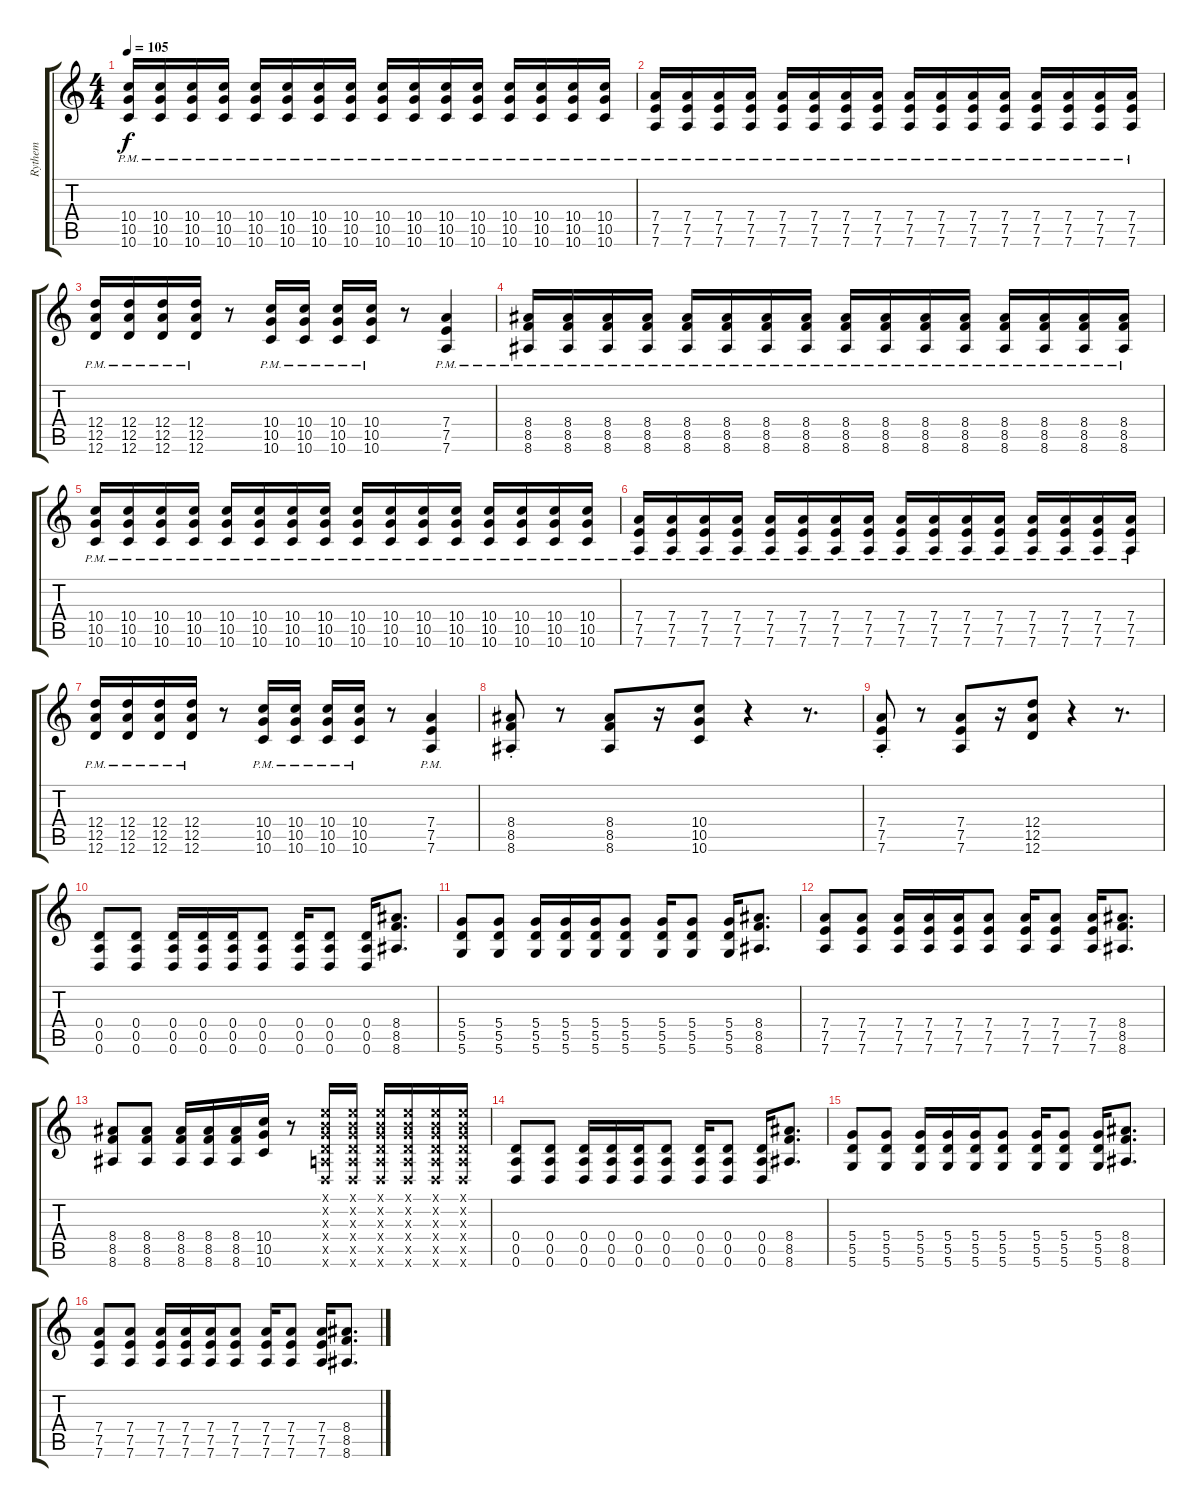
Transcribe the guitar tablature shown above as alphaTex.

\track ("Rythem" "Rythem") {instrument distortionguitar}
\staff {score tabs}
\tuning (E4 B3 G3 D3 A2 D2) {hide}
\ts (4 4)
\tempo 105
\clef g2
\ks c
(10.4{pm} 10.5{pm} 10.6{pm}).16{dy f} (10.4{pm} 10.5{pm} 10.6{pm}).16 (10.4{pm} 10.5{pm} 10.6{pm}).16 (10.4{pm} 10.5{pm} 10.6{pm}).16 (10.4{pm} 10.5{pm} 10.6{pm}).16 (10.4{pm} 10.5{pm} 10.6{pm}).16 (10.4{pm} 10.5{pm} 10.6{pm}).16 (10.4{pm} 10.5{pm} 10.6{pm}).16 (10.4{pm} 10.5{pm} 10.6{pm}).16 (10.4{pm} 10.5{pm} 10.6{pm}).16 (10.4{pm} 10.5{pm} 10.6{pm}).16 (10.4{pm} 10.5{pm} 10.6{pm}).16 (10.4{pm} 10.5{pm} 10.6{pm}).16 (10.4{pm} 10.5{pm} 10.6{pm}).16 (10.4{pm} 10.5{pm} 10.6{pm}).16 (10.4{pm} 10.5{pm} 10.6{pm}).16 |
(7.4{pm} 7.5{pm} 7.6{pm}).16 (7.4{pm} 7.5{pm} 7.6{pm}).16 (7.4{pm} 7.5{pm} 7.6{pm}).16 (7.4{pm} 7.5{pm} 7.6{pm}).16 (7.4{pm} 7.5{pm} 7.6{pm}).16 (7.4{pm} 7.5{pm} 7.6{pm}).16 (7.4{pm} 7.5{pm} 7.6{pm}).16 (7.4{pm} 7.5{pm} 7.6{pm}).16 (7.4{pm} 7.5{pm} 7.6{pm}).16 (7.4{pm} 7.5{pm} 7.6{pm}).16 (7.4{pm} 7.5{pm} 7.6{pm}).16 (7.4{pm} 7.5{pm} 7.6{pm}).16 (7.4{pm} 7.5{pm} 7.6{pm}).16 (7.4{pm} 7.5{pm} 7.6{pm}).16 (7.4{pm} 7.5{pm} 7.6{pm}).16 (7.4{pm} 7.5{pm} 7.6{pm}).16 |
(12.4{pm} 12.5{pm} 12.6{pm}).16 (12.4{pm} 12.5{pm} 12.6{pm}).16 (12.4{pm} 12.5{pm} 12.6{pm}).16 (12.4{pm} 12.5{pm} 12.6{pm}).16 r.8 (10.4{pm} 10.5{pm} 10.6{pm}).16 (10.4{pm} 10.5{pm} 10.6{pm}).16 (10.4{pm} 10.5{pm} 10.6{pm}).16 (10.4{pm} 10.5{pm} 10.6{pm}).16 r.8 (7.4{pm} 7.5{pm} 7.6{pm}).4 |
(8.4{pm} 8.5{pm} 8.6{pm}).16 (8.4{pm} 8.5{pm} 8.6{pm}).16 (8.4{pm} 8.5{pm} 8.6{pm}).16 (8.4{pm} 8.5{pm} 8.6{pm}).16 (8.4{pm} 8.5{pm} 8.6{pm}).16 (8.4{pm} 8.5{pm} 8.6{pm}).16 (8.4{pm} 8.5{pm} 8.6{pm}).16 (8.4{pm} 8.5{pm} 8.6{pm}).16 (8.4{pm} 8.5{pm} 8.6{pm}).16 (8.4{pm} 8.5{pm} 8.6{pm}).16 (8.4{pm} 8.5{pm} 8.6{pm}).16 (8.4{pm} 8.5{pm} 8.6{pm}).16 (8.4{pm} 8.5{pm} 8.6{pm}).16 (8.4{pm} 8.5{pm} 8.6{pm}).16 (8.4{pm} 8.5{pm} 8.6{pm}).16 (8.4{pm} 8.5{pm} 8.6{pm}).16 |
(10.4{pm} 10.5{pm} 10.6{pm}).16 (10.4{pm} 10.5{pm} 10.6{pm}).16 (10.4{pm} 10.5{pm} 10.6{pm}).16 (10.4{pm} 10.5{pm} 10.6{pm}).16 (10.4{pm} 10.5{pm} 10.6{pm}).16 (10.4{pm} 10.5{pm} 10.6{pm}).16 (10.4{pm} 10.5{pm} 10.6{pm}).16 (10.4{pm} 10.5{pm} 10.6{pm}).16 (10.4{pm} 10.5{pm} 10.6{pm}).16 (10.4{pm} 10.5{pm} 10.6{pm}).16 (10.4{pm} 10.5{pm} 10.6{pm}).16 (10.4{pm} 10.5{pm} 10.6{pm}).16 (10.4{pm} 10.5{pm} 10.6{pm}).16 (10.4{pm} 10.5{pm} 10.6{pm}).16 (10.4{pm} 10.5{pm} 10.6{pm}).16 (10.4{pm} 10.5{pm} 10.6{pm}).16 |
(7.4{pm} 7.5{pm} 7.6{pm}).16 (7.4{pm} 7.5{pm} 7.6{pm}).16 (7.4{pm} 7.5{pm} 7.6{pm}).16 (7.4{pm} 7.5{pm} 7.6{pm}).16 (7.4{pm} 7.5{pm} 7.6{pm}).16 (7.4{pm} 7.5{pm} 7.6{pm}).16 (7.4{pm} 7.5{pm} 7.6{pm}).16 (7.4{pm} 7.5{pm} 7.6{pm}).16 (7.4{pm} 7.5{pm} 7.6{pm}).16 (7.4{pm} 7.5{pm} 7.6{pm}).16 (7.4{pm} 7.5{pm} 7.6{pm}).16 (7.4{pm} 7.5{pm} 7.6{pm}).16 (7.4{pm} 7.5{pm} 7.6{pm}).16 (7.4{pm} 7.5{pm} 7.6{pm}).16 (7.4{pm} 7.5{pm} 7.6{pm}).16 (7.4{pm} 7.5{pm} 7.6{pm}).16 |
(12.4{pm} 12.5{pm} 12.6{pm}).16 (12.4{pm} 12.5{pm} 12.6{pm}).16 (12.4{pm} 12.5{pm} 12.6{pm}).16 (12.4{pm} 12.5{pm} 12.6{pm}).16 r.8 (10.4{pm} 10.5{pm} 10.6{pm}).16 (10.4{pm} 10.5{pm} 10.6{pm}).16 (10.4{pm} 10.5{pm} 10.6{pm}).16 (10.4{pm} 10.5{pm} 10.6{pm}).16 r.8 (7.4{pm} 7.5{pm} 7.6{pm}).4 |
(8.4 8.5 8.6{st}).8 r.8 (8.4 8.5 8.6).8 r.16 (10.4 10.5 10.6).8 r.4 r.8{d} |
(7.4 7.5 7.6{st}).8 r.8 (7.4 7.5 7.6).8 r.16 (12.4 12.5 12.6).8 r.4 r.8{d} |
(0.4 0.5 0.6).8 (0.4 0.5 0.6).8 (0.4 0.5 0.6).16 (0.4 0.5 0.6).16 (0.4 0.5 0.6).16 (0.4 0.5 0.6).8 (0.4 0.5 0.6).16 (0.4 0.5 0.6).8 (0.4 0.5 0.6).16 (8.4 8.5 8.6).8{d} |
(5.4 5.5 5.6).8 (5.4 5.5 5.6).8 (5.4 5.5 5.6).16 (5.4 5.5 5.6).16 (5.4 5.5 5.6).16 (5.4 5.5 5.6).8 (5.4 5.5 5.6).16 (5.4 5.5 5.6).8 (5.4 5.5 5.6).16 (8.4 8.5 8.6).8{d} |
(7.4 7.5 7.6).8 (7.4 7.5 7.6).8 (7.4 7.5 7.6).16 (7.4 7.5 7.6).16 (7.4 7.5 7.6).16 (7.4 7.5 7.6).8 (7.4 7.5 7.6).16 (7.4 7.5 7.6).8 (7.4 7.5 7.6).16 (8.4 8.5 8.6).8{d} |
(8.4 8.5 8.6).8 (8.4 8.5 8.6).8 (8.4 8.5 8.6).16 (8.4 8.5 8.6).16 (8.4 8.5 8.6).16 (10.4 10.5 10.6).16 r.8 (0.1{x} 0.2{x} 0.3{x} 0.4{x} 0.5{x} 0.6{x}).16 (0.1{x} 0.2{x} 0.3{x} 0.4{x} 0.5{x} 0.6{x}).16 (0.1{x} 0.2{x} 0.3{x} 0.4{x} 0.5{x} 0.6{x}).16 (0.1{x} 0.2{x} 0.3{x} 0.4{x} 0.5{x} 0.6{x}).16 (0.1{x} 0.2{x} 0.3{x} 0.4{x} 0.5{x} 0.6{x}).16 (0.1{x} 0.2{x} 0.3{x} 0.4{x} 0.5{x} 0.6{x}).16 |
(0.4 0.5 0.6).8 (0.4 0.5 0.6).8 (0.4 0.5 0.6).16 (0.4 0.5 0.6).16 (0.4 0.5 0.6).16 (0.4 0.5 0.6).8 (0.4 0.5 0.6).16 (0.4 0.5 0.6).8 (0.4 0.5 0.6).16 (8.4 8.5 8.6).8{d} |
(5.4 5.5 5.6).8 (5.4 5.5 5.6).8 (5.4 5.5 5.6).16 (5.4 5.5 5.6).16 (5.4 5.5 5.6).16 (5.4 5.5 5.6).8 (5.4 5.5 5.6).16 (5.4 5.5 5.6).8 (5.4 5.5 5.6).16 (8.4 8.5 8.6).8{d} |
(7.4 7.5 7.6).8 (7.4 7.5 7.6).8 (7.4 7.5 7.6).16 (7.4 7.5 7.6).16 (7.4 7.5 7.6).16 (7.4 7.5 7.6).8 (7.4 7.5 7.6).16 (7.4 7.5 7.6).8 (7.4 7.5 7.6).16 (8.4 8.5 8.6).8{d}
